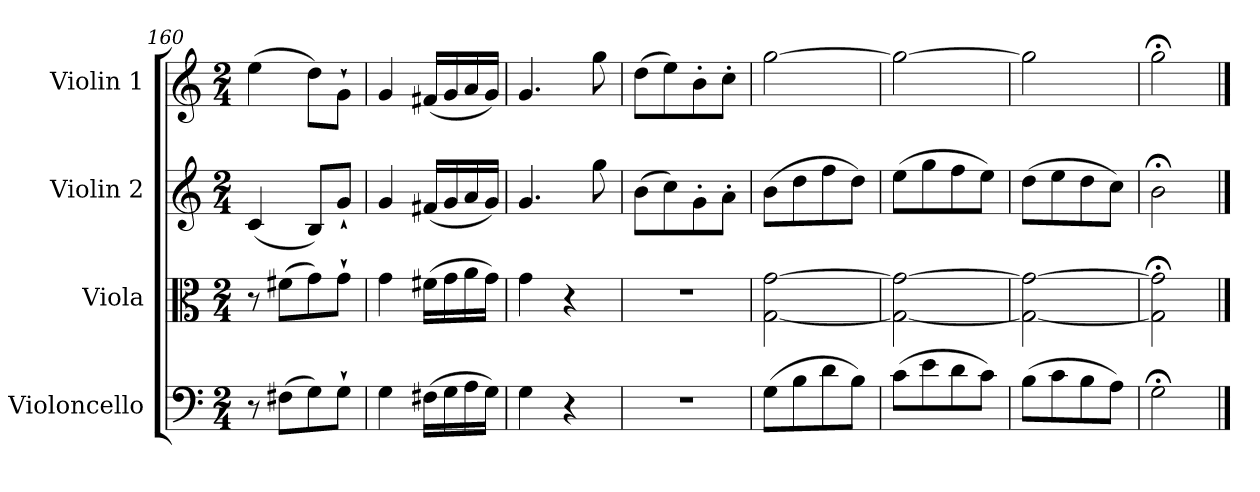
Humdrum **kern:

**kern	**kern	**kern	**kern
*part4	*part3	*part2	*part1
*staff4	*staff3	*staff2	*staff1
*I"Violoncello	*I"Viola	*I"Violin 2	*I"Violin 1
*I'Vc	*I'Vla	*I'Vln	*I'Vln
*clefF4	*clefC3	*clefG2	*clefG2
*k[]	*k[]	*k[]	*k[]
*M2/4	*M2/4	*M2/4	*M2/4
=160	=160	=160	=160
8r	8r	(<4c/	(>4ee\
(>8F#X\L	(>8f#X\L	.	.
8G\)	8g\)	8B/L)	8dd\L)
8G`\J	8g`\J	8g`/J	8g`\J
=161	=161	=161	=161
4G\	4g\	4g/	4g/
(>16F#X\LL	(>16f#X\LL	(<16f#X/LL	(<16f#X/LL
16G\	16g\	16g/	16g/
16A\	16a\	16a/	16a/
16G\JJ)	16g\JJ)	16g/JJ)	16g/JJ)
=162	=162	=162	=162
4G\	4g\	4.g/	4.g/
4r	4r	.	.
.	.	8gg\	8gg\
=163	=163	=163	=163
2r	2r	(>8b\L	(>8dd\L
.	.	8cc\)	8ee\)
.	.	8g'\	8b'\
.	.	8a'\J	8cc'\J
=164	=164	=164	=164
(>8G\L	[2G\ [2g\	(>8b\L	[2gg\
8B\	.	8dd\	.
8d\	.	8ff\	.
8B\J)	.	8dd\J)	.
=165	=165	=165	=165
(>8c\L	2G\_ 2g\_	(>8ee\L	2gg\_
8e\	.	8gg\	.
8d\	.	8ff\	.
8c\J)	.	8ee\J)	.
=166	=166	=166	=166
(>8B\L	2G\_ 2g\_	(>8dd\L	2gg\]
8c\	.	8ee\	.
8B\	.	8dd\	.
8A\J)	.	8cc\J)	.
=167	=167	=167	=167
2G;<\	2G\];< 2g\];<	2b;<\	2gg;<\
==	==	==	==
*-	*-	*-	*-
